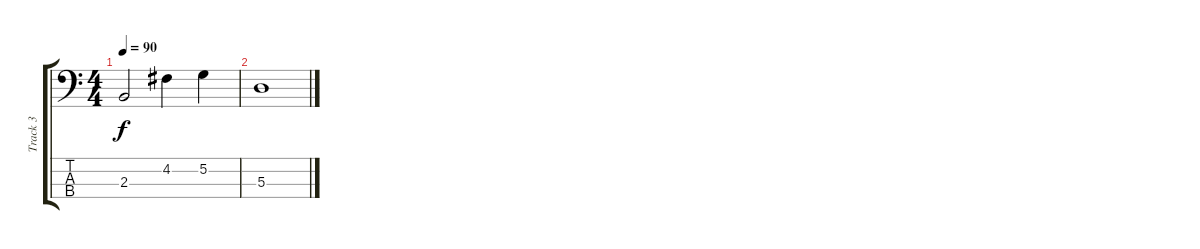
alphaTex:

\track ("Track 3" "Track 3") {instrument electricbassfinger}
\staff {score tabs}
\tuning (G2 D2 A1 E1) {hide}
\ts (4 4)
\tempo 90
\clef f4
\ks c
2.3.2{dy f} 4.2.4 5.2.4 |
5.3.1
